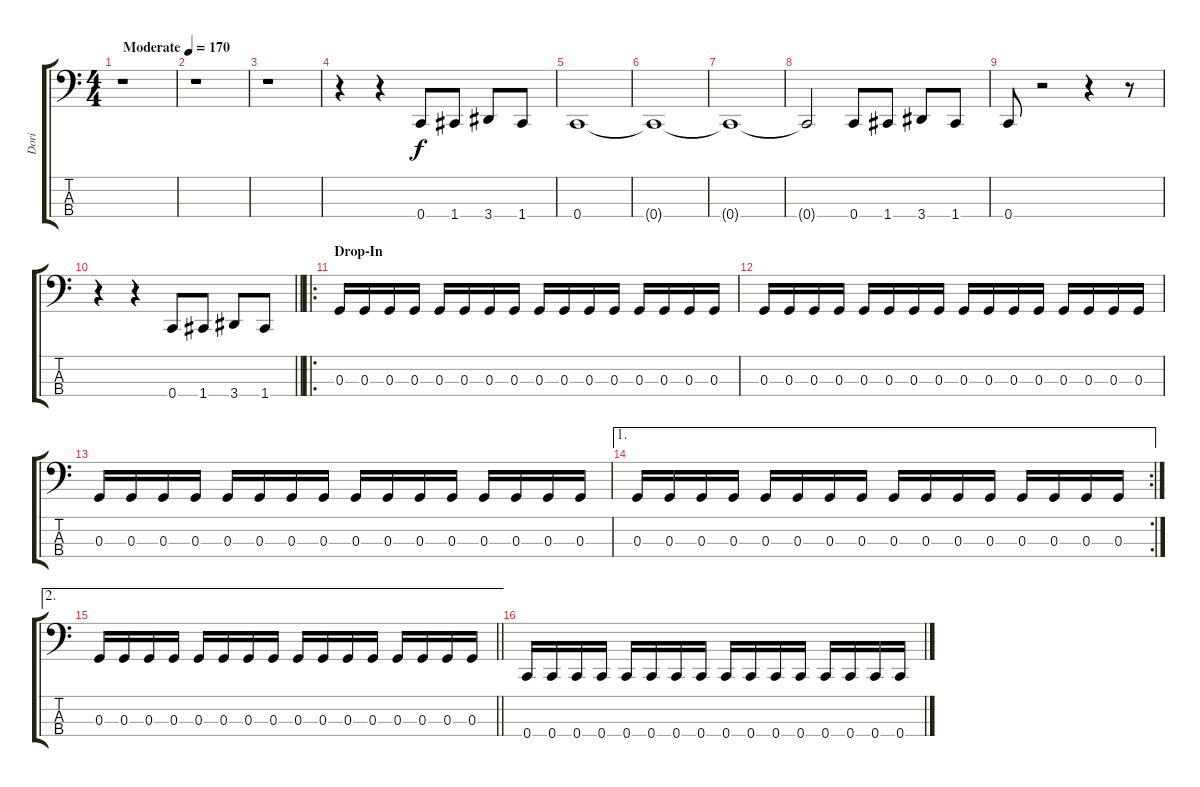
\track ("Dori" "Dori") {instrument electricbasspick}
\staff {score tabs}
\tuning (F2 C2 G1 C1) {hide}
\ts (4 4)
\tempo (170 "Moderate")
\clef f4
\ks c
r.1{dy f instrument electricbasspick} |
r.1 |
r.1 |
r.4 r.4 0.4.8 1.4.8 3.4.8 1.4.8 |
0.4.1 |
0.4{t}.1 |
0.4{t}.1 |
0.4{t}.2 0.4.8 1.4.8 3.4.8 1.4.8 |
0.4.8 r.2 r.4 r.8 |
\barLineRight lightlight
r.4 r.4 0.4.8 1.4.8 3.4.8 1.4.8 |
\ro
\section ("" "Drop-In")
0.3.16 0.3.16 0.3.16 0.3.16 0.3.16 0.3.16 0.3.16 0.3.16 0.3.16 0.3.16 0.3.16 0.3.16 0.3.16 0.3.16 0.3.16 0.3.16 |
0.3.16 0.3.16 0.3.16 0.3.16 0.3.16 0.3.16 0.3.16 0.3.16 0.3.16 0.3.16 0.3.16 0.3.16 0.3.16 0.3.16 0.3.16 0.3.16 |
0.3.16 0.3.16 0.3.16 0.3.16 0.3.16 0.3.16 0.3.16 0.3.16 0.3.16 0.3.16 0.3.16 0.3.16 0.3.16 0.3.16 0.3.16 0.3.16 |
\ae 1
\rc 2
0.3.16 0.3.16 0.3.16 0.3.16 0.3.16 0.3.16 0.3.16 0.3.16 0.3.16 0.3.16 0.3.16 0.3.16 0.3.16 0.3.16 0.3.16 0.3.16 |
\ae 2
\barLineRight lightlight
0.3.16 0.3.16 0.3.16 0.3.16 0.3.16 0.3.16 0.3.16 0.3.16 0.3.16 0.3.16 0.3.16 0.3.16 0.3.16 0.3.16 0.3.16 0.3.16 |
0.4.16 0.4.16 0.4.16 0.4.16 0.4.16 0.4.16 0.4.16 0.4.16 0.4.16 0.4.16 0.4.16 0.4.16 0.4.16 0.4.16 0.4.16 0.4.16
